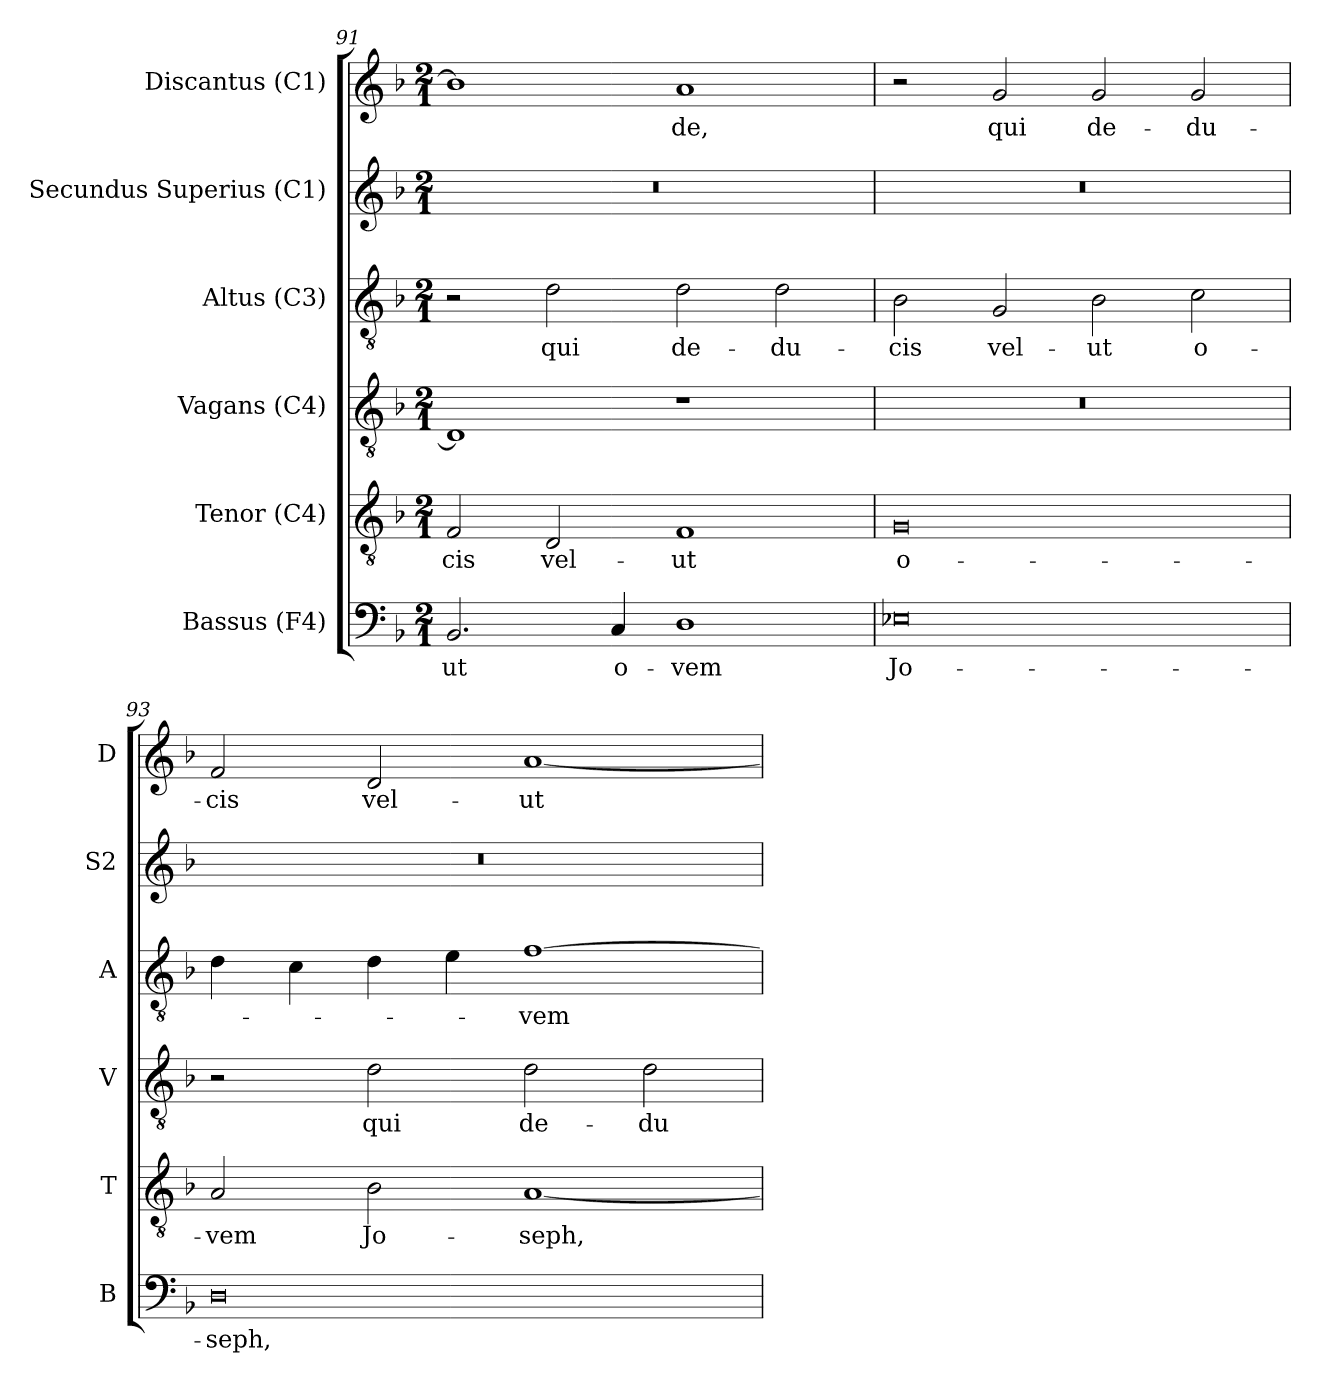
**kern	**text	**kern	**text	**kern	**text	**kern	**text	**kern	**kern	**text
*part6	*part6	*part5	*part5	*part4	*part4	*part3	*part3	*part2	*part1	*part1
*staff6	*staff6	*staff5	*staff5	*staff4	*staff4	*staff3	*staff3	*staff2	*staff1	*staff1
*I"Bassus (F4)	*	*I"Tenor (C4)	*	*I"Vagans (C4)	*	*I"Altus (C3)	*	*I"Secundus Superius (C1)	*I"Discantus (C1)	*
*I'B	*	*I'T	*	*I'V	*	*I'A	*	*I'S2	*I'D	*
!!LO:PB:g=z
*clefF4	*	*clefGv2	*	*clefGv2	*	*clefGv2	*	*clefG2	*clefG2	*
*	*	*	*	*ITrd7c12	*	*	*	*	*	*
*k[b-]	*	*k[b-]	*	*k[b-]	*	*k[b-]	*	*k[b-]	*k[b-]	*
*F:	*	*F:	*	*F:	*	*F:	*	*F:	*F:	*
*M2/1	*	*M2/1	*	*M2/1	*	*M2/1	*	*M2/1	*M2/1	*
=91	=91	=91	=91	=91	=91	=91	=91	=91	=91	=91
!	!LO:LY:b:color=#000000	!	!	!	!	!	!	!	!	!
!	!	!	!LO:LY:b:color=#000000	!	!	!	!	!LO:N:vis=1	!	!
2.BB-i/	-ut	2Fi/	-cis	1DDi]	.	2r	.	0r	1b-i]	.
!	!	!	!LO:LY:b:color=#000000	!	!	!	!	!	!	!
!	!	!	!	!	!	!	!LO:LY:b:color=#000000	!	!	!
.	.	2Di/	vel-	.	.	2di\	qui	.	.	.
!	!LO:LY:b:color=#000000	!	!	!	!	!	!	!	!	!
4Ci/	o-	.	.	.	.	.	.	.	.	.
!	!LO:LY:b:color=#000000	!	!	!	!	!	!	!	!	!
!	!	!	!LO:LY:b:color=#000000	!	!	!	!	!	!	!
!	!	!	!	!	!	!	!LO:LY:b:color=#000000	!	!	!
!	!	!	!	!	!	!	!	!	!	!LO:LY:b:color=#000000
1Di	-vem	1Fi	-ut	1r	.	2di\	de-	.	1ai	-de,
!	!	!	!	!	!	!	!LO:LY:b:color=#000000	!	!	!
.	.	.	.	.	.	2di\	-du-	.	.	.
=92	=92	=92	=92	=92	=92	=92	=92	=92	=92	=92
!	!LO:LY:b:color=#000000	!	!	!	!	!	!	!	!	!
!	!	!	!LO:LY:b:color=#000000	!LO:N:vis=1	!	!	!	!	!	!
!	!	!	!	!	!	!	!LO:LY:b:color=#000000	!LO:N:vis=1	!	!
0E-i	Jo-	0Gi	o-	0r	.	2B-i\	-cis	0r	2r	.
!	!	!	!	!	!	!	!LO:LY:b:color=#000000	!	!	!
!	!	!	!	!	!	!	!	!	!	!LO:LY:b:color=#000000
.	.	.	.	.	.	2Gi/	vel-	.	2gi/	qui
!	!	!	!	!	!	!	!LO:LY:b:color=#000000	!	!	!
!	!	!	!	!	!	!	!	!	!	!LO:LY:b:color=#000000
.	.	.	.	.	.	2B-i\	-ut	.	2gi/	de-
!	!	!	!	!	!	!	!LO:LY:b:color=#000000	!	!	!
!	!	!	!	!	!	!	!	!	!	!LO:LY:b:color=#000000
.	.	.	.	.	.	2ci\	o-	.	2gi/	-du-
=93	=93	=93	=93	=93	=93	=93	=93	=93	=93	=93
!	!LO:LY:b:color=#000000	!	!	!	!	!	!	!	!	!
!	!	!	!LO:LY:b:color=#000000	!	!	!	!	!LO:N:vis=1	!	!
!	!	!	!	!	!	!	!	!	!	!LO:LY:b:color=#000000
0Di	-seph,	2Ai/	-vem	2r	.	4di\	.	0r	2fi/	-cis
.	.	.	.	.	.	4ci\	.	.	.	.
!	!	!	!LO:LY:b:color=#000000	!	!	!	!	!	!	!
!	!	!	!	!	!LO:LY:b:color=#000000	!	!	!	!	!
!	!	!	!	!	!	!	!	!	!	!LO:LY:b:color=#000000
.	.	2B-i\	Jo-	2Di\	qui	4di\	.	.	2di/	vel-
.	.	.	.	.	.	4ei\	.	.	.	.
!	!	!	!LO:LY:b:color=#000000	!	!	!	!	!	!	!
!	!	!	!	!	!LO:LY:b:color=#000000	!	!	!	!	!
!	!	!	!	!	!	!	!LO:LY:b:color=#000000	!	!	!
!	!	!	!	!	!	!	!	!	!	!LO:LY:b:color=#000000
.	.	[1Ai	-seph,	2Di\	de-	[1fi	-vem	.	[1ai	-ut
!	!	!	!	!	!LO:LY:b:color=#000000	!	!	!	!	!
.	.	.	.	2Di\	-du-	.	.	.	.	.
=	=	=	=	=	=	=	=	=	=	=
*-	*-	*-	*-	*-	*-	*-	*-	*-	*-	*-
